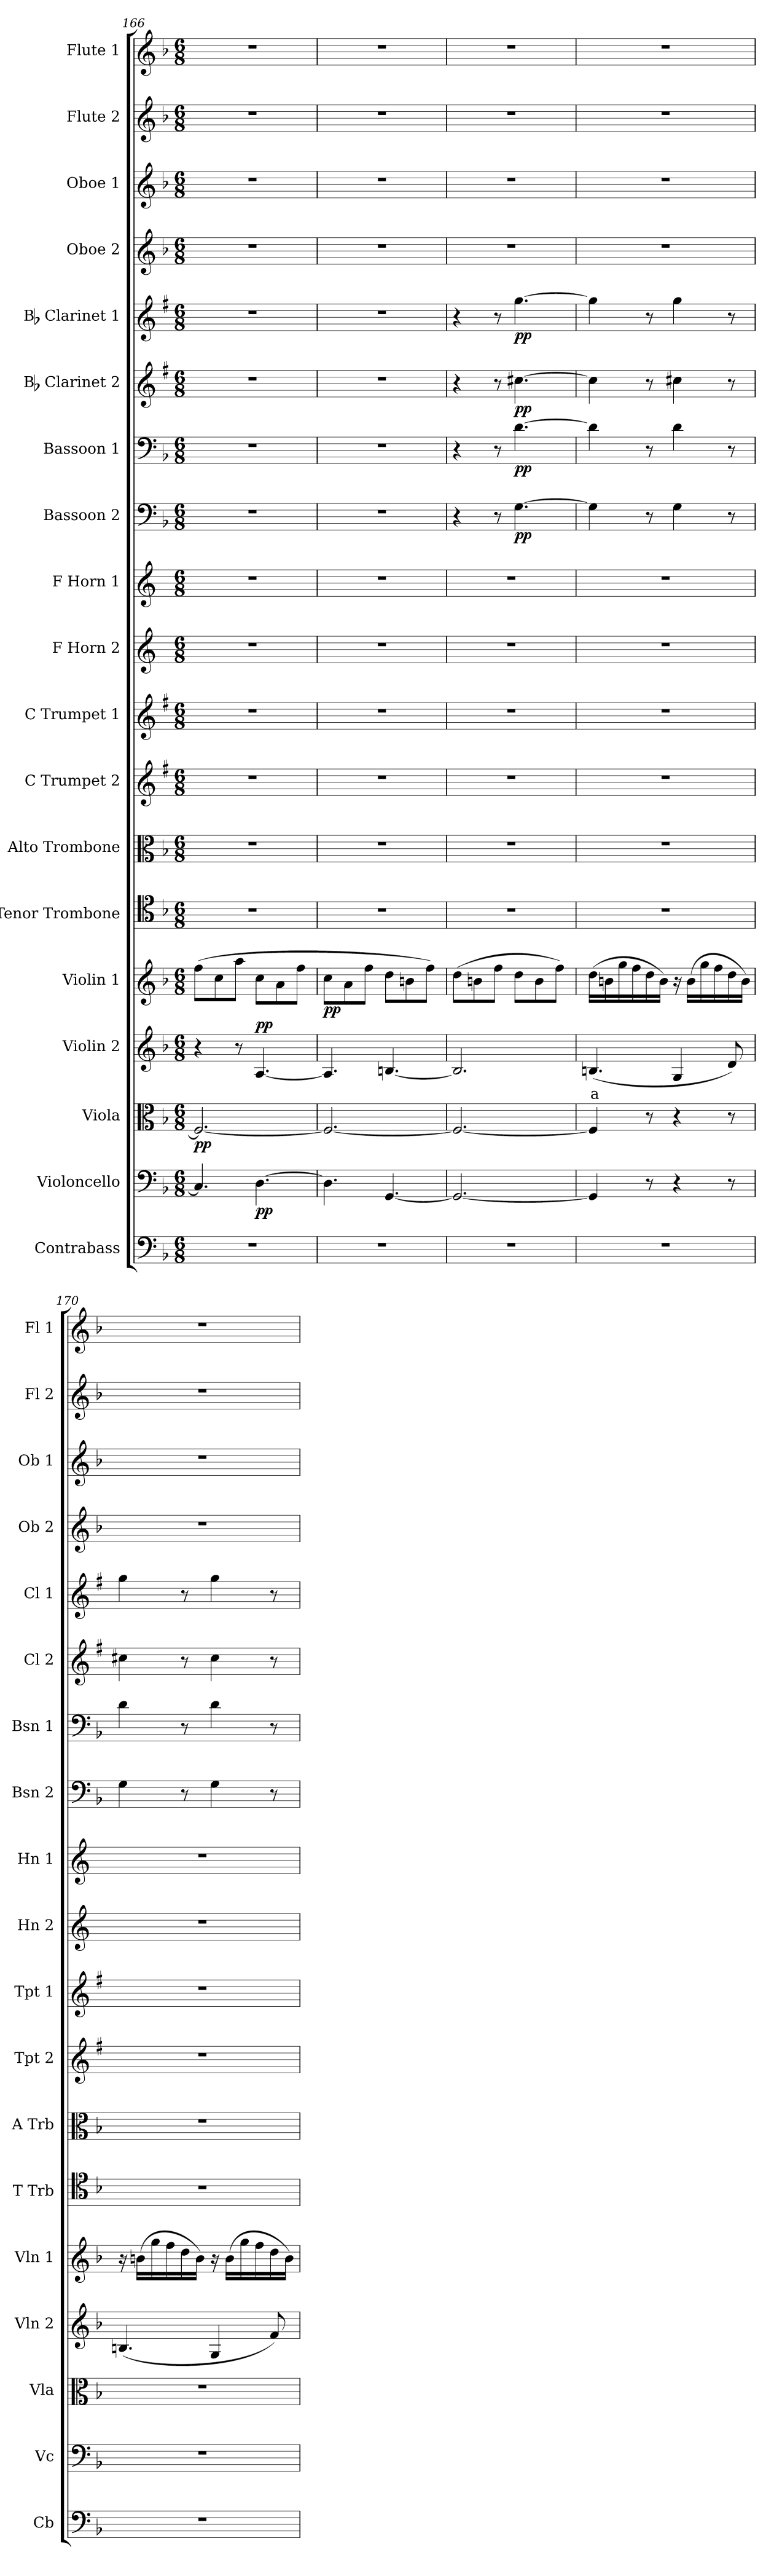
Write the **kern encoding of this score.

**kern	**kern	**dynam	**kern	**dynam	**kern	**text	**dynam	**kern	**dynam	**kern	**kern	**kern	**kern	**kern	**kern	**kern	**dynam	**kern	**dynam	**kern	**dynam	**kern	**dynam	**kern	**kern	**kern	**kern
*part19	*part18	*part18	*part17	*part17	*part16	*part16	*part16	*part15	*part15	*part14	*part13	*part12	*part11	*part10	*part9	*part8	*part8	*part7	*part7	*part6	*part6	*part5	*part5	*part4	*part3	*part2	*part1
*staff19	*staff18	*staff18	*staff17	*staff17	*staff16	*staff16	*staff16	*staff15	*staff15	*staff14	*staff13	*staff12	*staff11	*staff10	*staff9	*staff8	*staff8	*staff7	*staff7	*staff6	*staff6	*staff5	*staff5	*staff4	*staff3	*staff2	*staff1
*I"Contrabass	*I"Violoncello	*	*I"Viola	*	*I"Violin 2	*	*	*I"Violin 1	*	*I"Tenor Trombone	*I"Alto Trombone	*I"C Trumpet 2	*I"C Trumpet 1	*I"F Horn 2	*I"F Horn 1	*I"Bassoon 2	*	*I"Bassoon 1	*	*I"Bb Clarinet 2	*	*I"Bb Clarinet 1	*	*I"Oboe 2	*I"Oboe 1	*I"Flute 2	*I"Flute 1
*I'Cb	*I'Vc	*	*I'Vla	*	*I'Vln 2	*	*	*I'Vln 1	*	*I'T Trb	*I'A Trb	*I'Tpt 2	*I'Tpt 1	*I'Hn 2	*I'Hn 1	*I'Bsn 2	*	*I'Bsn 1	*	*I'Cl 2	*	*I'Cl 1	*	*I'Ob 2	*I'Ob 1	*I'Fl 2	*I'Fl 1
*clefF4	*clefF4	*	*clefC3	*	*clefG2	*	*	*clefG2	*	*clefC4	*clefC3	*clefG2	*clefG2	*clefG2	*clefG2	*clefF4	*	*clefF4	*	*clefG2	*	*clefG2	*	*clefG2	*clefG2	*clefG2	*clefG2
*ITrd7c12	*	*	*	*	*	*	*	*	*	*	*	*ITrd1c2	*ITrd1c2	*ITrd4c7	*ITrd4c7	*	*	*	*	*ITrd1c2	*	*ITrd1c2	*	*	*	*	*
*k[b-]	*k[b-]	*	*k[b-]	*	*k[b-]	*	*	*k[b-]	*	*k[b-]	*k[b-]	*k[b-]	*k[b-]	*k[b-]	*k[b-]	*k[b-]	*	*k[b-]	*	*k[b-]	*	*k[b-]	*	*k[b-]	*k[b-]	*k[b-]	*k[b-]
*M6/8	*M6/8	*	*M6/8	*	*M6/8	*	*	*M6/8	*	*M6/8	*M6/8	*M6/8	*M6/8	*M6/8	*M6/8	*M6/8	*	*M6/8	*	*M6/8	*	*M6/8	*	*M6/8	*M6/8	*M6/8	*M6/8
=166	=166	=166	=166	=166	=166	=166	=166	=166	=166	=166	=166	=166	=166	=166	=166	=166	=166	=166	=166	=166	=166	=166	=166	=166	=166	=166	=166
!	!	!	!	!LO:DY:b	!	!	!	!	!	!	!	!	!	!	!	!	!	!	!	!	!	!	!	!	!	!	!
2.r	4.C/]	.	2.F/_	pp	4r	.	.	(8ff\L	.	2.r	2.r	2.r	2.r	2.r	2.r	2.r	.	2.r	.	2.r	.	2.r	.	2.r	2.r	2.r	2.r
.	.	.	.	.	.	.	.	8cc\	.	.	.	.	.	.	.	.	.	.	.	.	.	.	.	.	.	.	.
.	.	.	.	.	8r	.	.	8aa\J	.	.	.	.	.	.	.	.	.	.	.	.	.	.	.	.	.	.	.
!	!	!LO:DY:b	!	!	!	!	!LO:DY:b	!	!	!	!	!	!	!	!	!	!	!	!	!	!	!	!	!	!	!	!
.	[4.D\	pp	.	.	[4.A/	.	pp	8cc\L	.	.	.	.	.	.	.	.	.	.	.	.	.	.	.	.	.	.	.
.	.	.	.	.	.	.	.	8a\	.	.	.	.	.	.	.	.	.	.	.	.	.	.	.	.	.	.	.
.	.	.	.	.	.	.	.	8ff\J	.	.	.	.	.	.	.	.	.	.	.	.	.	.	.	.	.	.	.
=167	=167	=167	=167	=167	=167	=167	=167	=167	=167	=167	=167	=167	=167	=167	=167	=167	=167	=167	=167	=167	=167	=167	=167	=167	=167	=167	=167
!	!	!	!	!	!	!	!	!	!LO:DY:b	!	!	!	!	!	!	!	!	!	!	!	!	!	!	!	!	!	!
2.r	4.D\]	.	2.F/_	.	4.A/]	.	.	8cc\L	pp	2.r	2.r	2.r	2.r	2.r	2.r	2.r	.	2.r	.	2.r	.	2.r	.	2.r	2.r	2.r	2.r
.	.	.	.	.	.	.	.	8a\	.	.	.	.	.	.	.	.	.	.	.	.	.	.	.	.	.	.	.
.	.	.	.	.	.	.	.	8ff\J	.	.	.	.	.	.	.	.	.	.	.	.	.	.	.	.	.	.	.
.	[4.GG/	.	.	.	[4.Bn/	.	.	8dd\L	.	.	.	.	.	.	.	.	.	.	.	.	.	.	.	.	.	.	.
.	.	.	.	.	.	.	.	8bn\	.	.	.	.	.	.	.	.	.	.	.	.	.	.	.	.	.	.	.
.	.	.	.	.	.	.	.	8ff\J)	.	.	.	.	.	.	.	.	.	.	.	.	.	.	.	.	.	.	.
=168	=168	=168	=168	=168	=168	=168	=168	=168	=168	=168	=168	=168	=168	=168	=168	=168	=168	=168	=168	=168	=168	=168	=168	=168	=168	=168	=168
2.r	2.GG/_	.	2.F/_	.	2.B/]	.	.	(8dd\L	.	2.r	2.r	2.r	2.r	2.r	2.r	4r	.	4r	.	4r	.	4r	.	2.r	2.r	2.r	2.r
.	.	.	.	.	.	.	.	8bn\	.	.	.	.	.	.	.	.	.	.	.	.	.	.	.	.	.	.	.
.	.	.	.	.	.	.	.	8ff\J	.	.	.	.	.	.	.	8r	.	8r	.	8r	.	8r	.	.	.	.	.
!	!	!	!	!	!	!	!	!	!	!	!	!	!	!	!	!	!LO:DY:b	!	!LO:DY:b	!	!LO:DY:b	!	!LO:DY:b	!	!	!	!
.	.	.	.	.	.	.	.	8dd\L	.	.	.	.	.	.	.	[4.G\	pp	[4.d\	pp	[4.bn\	pp	[4.ff\	pp	.	.	.	.
.	.	.	.	.	.	.	.	8b\	.	.	.	.	.	.	.	.	.	.	.	.	.	.	.	.	.	.	.
.	.	.	.	.	.	.	.	8ff\J)	.	.	.	.	.	.	.	.	.	.	.	.	.	.	.	.	.	.	.
!!LO:PB:g=z
=169	=169	=169	=169	=169	=169	=169	=169	=169	=169	=169	=169	=169	=169	=169	=169	=169	=169	=169	=169	=169	=169	=169	=169	=169	=169	=169	=169
!	!	!	!	!	!	!LO:LY:b:color=#FF0000	!	!	!	!	!	!	!	!	!	!	!	!	!	!	!	!	!	!	!	!	!
2.r	4GG/]	.	4F/]	.	(4.Bn/	a	.	(16dd\LL	.	2.r	2.r	2.r	2.r	2.r	2.r	4G\]	.	4d\]	.	4b\]	.	4ff\]	.	2.r	2.r	2.r	2.r
.	.	.	.	.	.	.	.	16bn\	.	.	.	.	.	.	.	.	.	.	.	.	.	.	.	.	.	.	.
.	.	.	.	.	.	.	.	16gg\	.	.	.	.	.	.	.	.	.	.	.	.	.	.	.	.	.	.	.
.	.	.	.	.	.	.	.	16ff\	.	.	.	.	.	.	.	.	.	.	.	.	.	.	.	.	.	.	.
.	8r	.	8r	.	.	.	.	16dd\	.	.	.	.	.	.	.	8r	.	8r	.	8r	.	8r	.	.	.	.	.
.	.	.	.	.	.	.	.	16b\JJ)	.	.	.	.	.	.	.	.	.	.	.	.	.	.	.	.	.	.	.
.	4r	.	4r	.	4G/	.	.	16r	.	.	.	.	.	.	.	4G\	.	4d\	.	4bn\	.	4ff\	.	.	.	.	.
.	.	.	.	.	.	.	.	(16b\LL	.	.	.	.	.	.	.	.	.	.	.	.	.	.	.	.	.	.	.
.	.	.	.	.	.	.	.	16gg\	.	.	.	.	.	.	.	.	.	.	.	.	.	.	.	.	.	.	.
.	.	.	.	.	.	.	.	16ff\	.	.	.	.	.	.	.	.	.	.	.	.	.	.	.	.	.	.	.
.	8r	.	8r	.	8d/)	.	.	16dd\	.	.	.	.	.	.	.	8r	.	8r	.	8r	.	8r	.	.	.	.	.
.	.	.	.	.	.	.	.	16b\JJ)	.	.	.	.	.	.	.	.	.	.	.	.	.	.	.	.	.	.	.
=170	=170	=170	=170	=170	=170	=170	=170	=170	=170	=170	=170	=170	=170	=170	=170	=170	=170	=170	=170	=170	=170	=170	=170	=170	=170	=170	=170
2.r	2.r	.	2.r	.	(4.Bn/	.	.	16r	.	2.r	2.r	2.r	2.r	2.r	2.r	4G\	.	4d\	.	4bn\	.	4ff\	.	2.r	2.r	2.r	2.r
.	.	.	.	.	.	.	.	(16bn\LL	.	.	.	.	.	.	.	.	.	.	.	.	.	.	.	.	.	.	.
.	.	.	.	.	.	.	.	16gg\	.	.	.	.	.	.	.	.	.	.	.	.	.	.	.	.	.	.	.
.	.	.	.	.	.	.	.	16ff\	.	.	.	.	.	.	.	.	.	.	.	.	.	.	.	.	.	.	.
.	.	.	.	.	.	.	.	16dd\	.	.	.	.	.	.	.	8r	.	8r	.	8r	.	8r	.	.	.	.	.
.	.	.	.	.	.	.	.	16b\JJ)	.	.	.	.	.	.	.	.	.	.	.	.	.	.	.	.	.	.	.
.	.	.	.	.	4G/	.	.	16r	.	.	.	.	.	.	.	4G\	.	4d\	.	4b\	.	4ff\	.	.	.	.	.
.	.	.	.	.	.	.	.	(16b\LL	.	.	.	.	.	.	.	.	.	.	.	.	.	.	.	.	.	.	.
.	.	.	.	.	.	.	.	16gg\	.	.	.	.	.	.	.	.	.	.	.	.	.	.	.	.	.	.	.
.	.	.	.	.	.	.	.	16ff\	.	.	.	.	.	.	.	.	.	.	.	.	.	.	.	.	.	.	.
.	.	.	.	.	8f/)	.	.	16dd\	.	.	.	.	.	.	.	8r	.	8r	.	8r	.	8r	.	.	.	.	.
.	.	.	.	.	.	.	.	16b\JJ)	.	.	.	.	.	.	.	.	.	.	.	.	.	.	.	.	.	.	.
=	=	=	=	=	=	=	=	=	=	=	=	=	=	=	=	=	=	=	=	=	=	=	=	=	=	=	=
*-	*-	*-	*-	*-	*-	*-	*-	*-	*-	*-	*-	*-	*-	*-	*-	*-	*-	*-	*-	*-	*-	*-	*-	*-	*-	*-	*-
